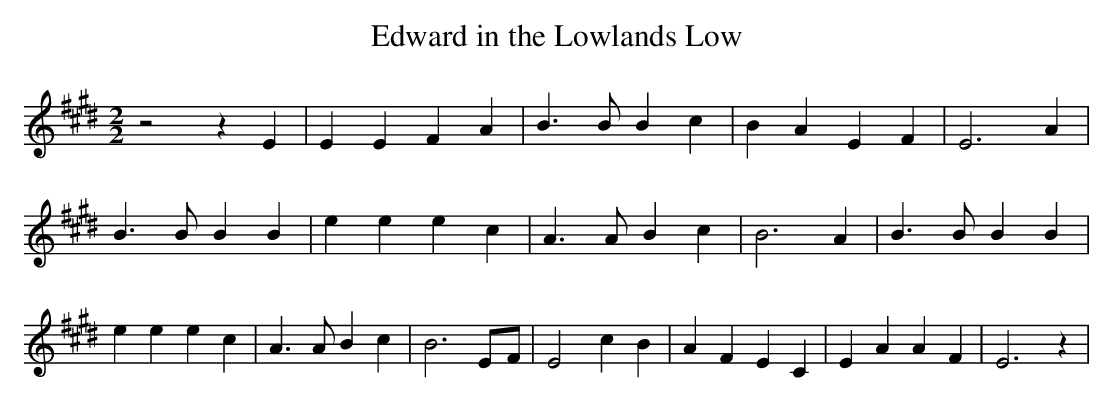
X:1
T:Edward in the Lowlands Low
M:2/2
L:1/4
K:E
 z2 z E| E E F A| B3/2 B/2 B c| B A E F| E3 A| B3/2 B/2 B B| e e e c|\
 A3/2 A/2 B c| B3 A| B3/2 B/2 B B| e e e c| A3/2 A/2 B c| B3E/2-F/2|\
 E2- c B| A F E C| E A A F| E3 z|
